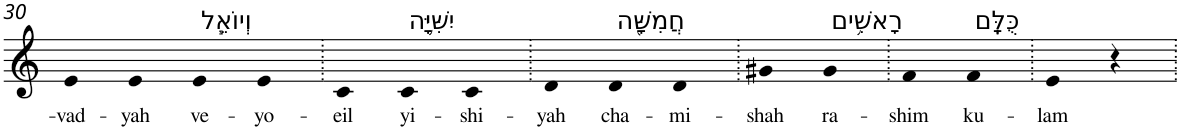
**kern	**text
*part1	*part1
*staff1	*staff1
*I"Piano	*
*I'Pno	*
!!LO:PB:g=z
*clefG2	*
*k[]	*
=30	=30
!	!LO:LY:b
4e	-vad-
!	!LO:LY:b
4e	-yah
!LO:TX:a:t=וְיוֹאֵ֧ל	!
!	!LO:LY:b
4e	ve-
!	!LO:LY:b
4e	-yo-
=31.	=31.
!	!LO:LY:b
4c	-eil
!LO:TX:a:t=יִשִּׁיָּ֛ה	!
!	!LO:LY:b
4c	yi-
!	!LO:LY:b
4c	-shi-
=32.	=32.
!	!LO:LY:b
4d	-yah
!LO:TX:a:t=חֲמִשָּׁ֖ה	!
!	!LO:LY:b
4d	cha-
!	!LO:LY:b
4d	-mi-
=33.	=33.
!	!LO:LY:b
4g#X	-shah
!LO:TX:a:t=רָאשִׁ֥ים	!
!	!LO:LY:b
4g#	ra-
=34.	=34.
!	!LO:LY:b
4f	-shim
!LO:TX:a:t=כֻּלָּֽם	!
!	!LO:LY:b
4f	ku-
=35.	=35.
!	!LO:LY:b
4e	-lam
4r	.
=.	=.
*-	*-
